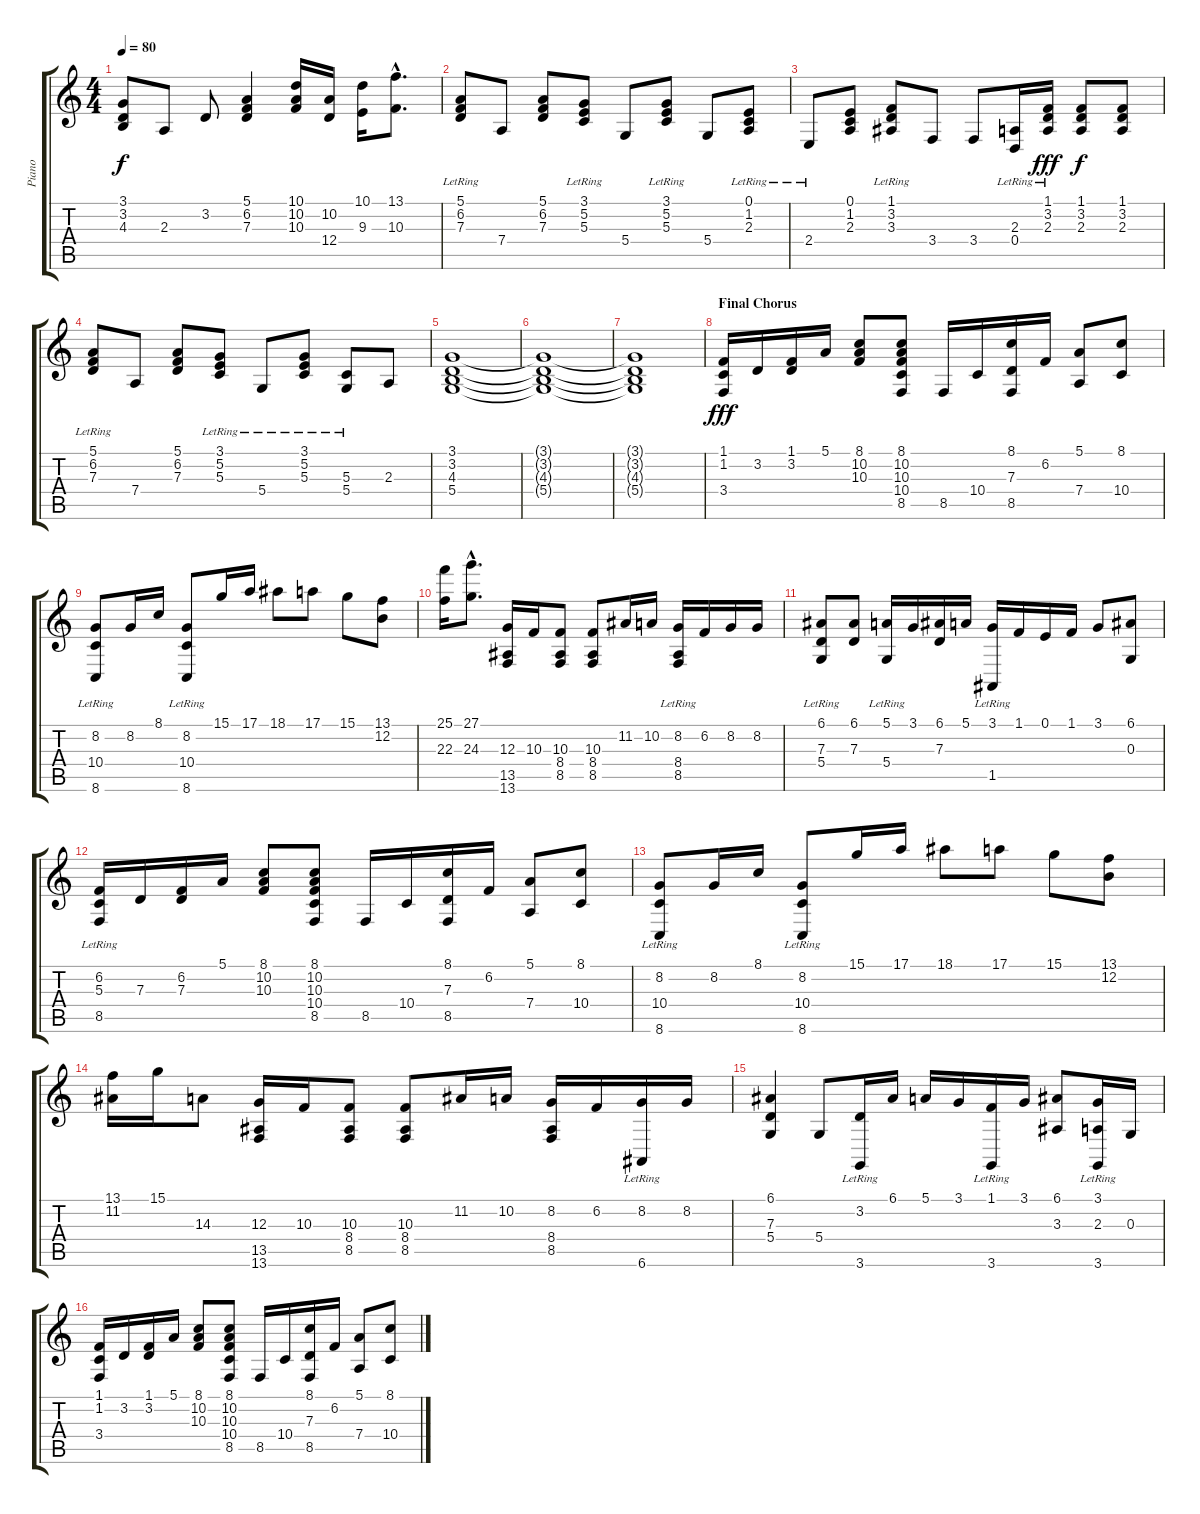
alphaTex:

\track ("Piano" "Piano") {instrument acousticgrandpiano}
\staff {score tabs}
\tuning (E4 B3 G3 D3 A2 E2) {hide}
\ts (4 4)
\tempo 80
\clef g2
\ks c
(3.1 3.2 4.3).8{dy f} 2.3.8 3.2.8 (5.1 6.2 7.3).4 (10.1 10.2 10.3).16 (10.2 12.4).16 (10.1 9.3).16 (13.1{hac} 10.3{hac}).8{d} |
(5.1 6.2 7.3{lr}).8 7.4.8 (5.1 6.2 7.3).8 (3.1 5.2{lr} 5.3{lr}).8 5.4.8 (3.1 5.2{lr} 5.3{lr}).8 5.4.8 (0.1{lr} 1.2 2.3).8 |
2.4{lr}.8 (0.1 1.2 2.3).8 (1.1 3.2{lr} 3.3{lr}).8 3.4.8 3.4.8 (2.3 0.4{lr}).16 (1.1 3.2 2.3{lr}).16{dy fff} (1.1 3.2 2.3).8{dy f} (1.1 3.2 2.3).8 |
(5.1 6.2{lr} 7.3{lr}).8 7.4.8 (5.1 6.2 7.3).8 (3.1{lr} 5.2{lr} 5.3{lr}).8 5.4{lr}.8 (3.1{lr} 5.2{lr} 5.3).8 (5.3 5.4{lr}).8 2.3.8 |
(3.1 3.2 4.3 5.4).1 |
(3.1{t} 3.2{t} 4.3{t} 5.4{t}).1 |
(3.1{t} 3.2{t} 4.3{t} 5.4{t}).1 |
\section ("" "Final Chorus")
(1.1 1.2 3.4).16{dy fff} 3.2.16 (1.1 3.2).16 5.1.16 (8.1 10.2 10.3).8 (8.1 10.2 10.3 10.4 8.5).8 8.5.16 10.4.16 (8.1 7.3 8.5).16 6.2.16 (5.1 7.4).8 (8.1 10.4).8 |
(8.2 10.4 8.6{lr}).8 8.2.16 8.1.16 (8.2 10.4{lr} 8.6{lr}).8 15.1.16 17.1.16 18.1.8 17.1.8 15.1.8 (13.1 12.2).8 |
(25.1 22.3).16 (27.1{hac} 24.3{hac}).8{d} (12.3 13.5 13.6).16 10.3.16 (10.3 8.4 8.5).8 (10.3 8.4 8.5).8 11.2.16 10.2.16 (8.2 8.4{lr} 8.5{lr}).16 6.2.16 8.2.16 8.2.16 |
(6.1 7.3 5.4{lr}).8 (6.1 7.3).8 (5.1 5.4{lr}).16 3.1.16 (6.1 7.3).16 5.1.16 (3.1 1.5{lr}).16 1.1.16 0.1.16 1.1.16 3.1.8 (6.1 0.3).8 |
(6.2 5.3 8.5{lr}).16 7.3.16 (6.2 7.3).16 5.1.16 (8.1 10.2 10.3).8 (8.1 10.2 10.3 10.4 8.5).8 8.5.16 10.4.16 (8.1 7.3 8.5).16 6.2.16 (5.1 7.4).8 (8.1 10.4).8 |
(8.2 10.4 8.6{lr}).8 8.2.16 8.1.16 (8.2 10.4{lr} 8.6{lr}).8 15.1.16 17.1.16 18.1.8 17.1.8 15.1.8 (13.1 12.2).8 |
(13.1 11.2).16 15.1.16 14.3.8 (12.3 13.5 13.6).16 10.3.16 (10.3 8.4 8.5).8 (10.3 8.4 8.5).8 11.2.16 10.2.16 (8.2 8.4 8.5).16 6.2.16 (8.2 6.6{lr}).16 8.2.16 |
(6.1 7.3 5.4).4 5.4.8 (3.2 3.6{lr}).16 6.1.16 5.1.16 3.1.16 (1.1 3.6{lr}).16 3.1.16 (6.1 3.3).8 (3.1 2.3 3.6{lr}).16 0.3.16 |
(1.1 1.2 3.4).16 3.2.16 (1.1 3.2).16 5.1.16 (8.1 10.2 10.3).8 (8.1 10.2 10.3 10.4 8.5).8 8.5.16 10.4.16 (8.1 7.3 8.5).16 6.2.16 (5.1 7.4).8 (8.1 10.4).8
